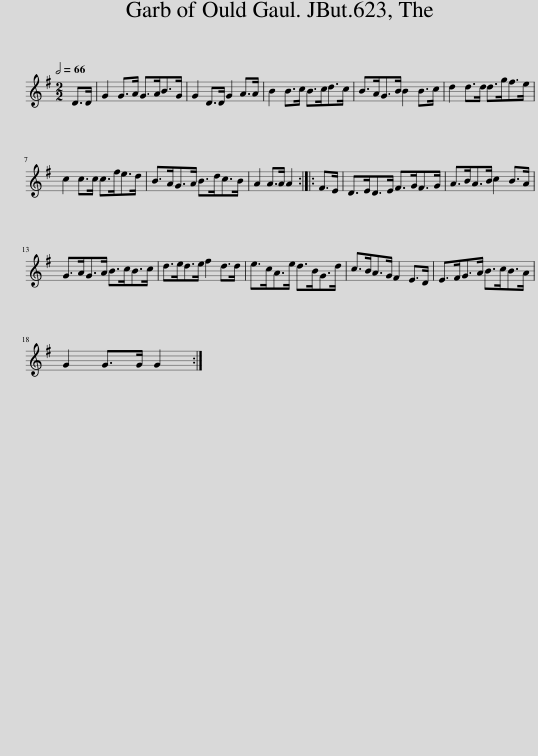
X:1
L:1/8
Q:1/2=66
M:2/2
I:linebreak $
K:G
V:1 treble
V:1
 D>D | G2 G>A G>AB>G | G2 D>D G2 A>A | B2 B>c B>cd>c | B>AG>B B2 B>c | %5
 d2 d>d d>gf>e |$ c2 c>c c>fe>d | B>AG>A B>dc>B | A2 A>A A2 :: F>E | %10
 D>ED>E F>GF>G | A>BA>B c2 B>A |$ G>AG>A B>cB>c | d>ed>e f2 d>d | e>cA>e d>BG>d | %15
 c>BA>G F2 E>D | E>FG>A B>cB>A |$ G2 G>G G2 :| %18
